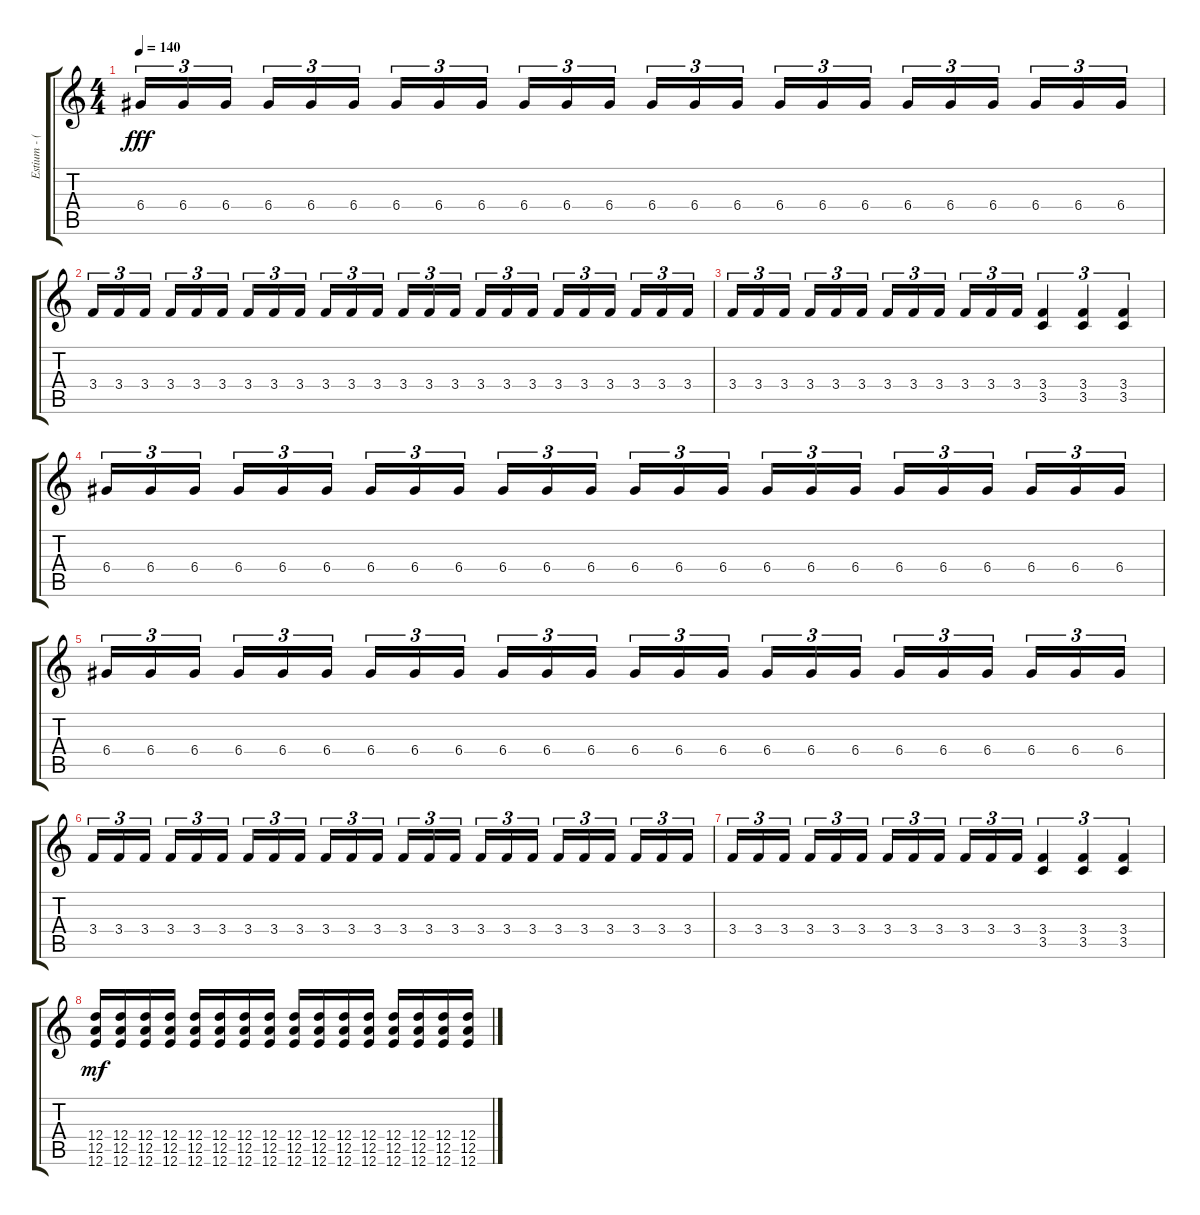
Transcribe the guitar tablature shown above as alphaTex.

\track ("Estium - (Backing Guitars)" "Estium - (") {instrument distortionguitar}
\staff {score tabs}
\tuning (E4 B3 G3 D3 A2 E2) {hide}
\ts (4 4)
\tempo 140
\clef g2
\ks c
6.4.16{tu (3 2) dy fff balance 8} 6.4.16{tu (3 2)} 6.4.16{tu (3 2)} 6.4.16{tu (3 2)} 6.4.16{tu (3 2)} 6.4.16{tu (3 2)} 6.4.16{tu (3 2)} 6.4.16{tu (3 2)} 6.4.16{tu (3 2)} 6.4.16{tu (3 2)} 6.4.16{tu (3 2)} 6.4.16{tu (3 2)} 6.4.16{tu (3 2)} 6.4.16{tu (3 2)} 6.4.16{tu (3 2)} 6.4.16{tu (3 2)} 6.4.16{tu (3 2)} 6.4.16{tu (3 2)} 6.4.16{tu (3 2)} 6.4.16{tu (3 2)} 6.4.16{tu (3 2)} 6.4.16{tu (3 2)} 6.4.16{tu (3 2)} 6.4.16{tu (3 2)} |
3.4.16{tu (3 2) volume 16 balance 8} 3.4.16{tu (3 2)} 3.4.16{tu (3 2)} 3.4.16{tu (3 2)} 3.4.16{tu (3 2)} 3.4.16{tu (3 2)} 3.4.16{tu (3 2)} 3.4.16{tu (3 2)} 3.4.16{tu (3 2)} 3.4.16{tu (3 2)} 3.4.16{tu (3 2)} 3.4.16{tu (3 2)} 3.4.16{tu (3 2)} 3.4.16{tu (3 2)} 3.4.16{tu (3 2)} 3.4.16{tu (3 2)} 3.4.16{tu (3 2)} 3.4.16{tu (3 2)} 3.4.16{tu (3 2)} 3.4.16{tu (3 2)} 3.4.16{tu (3 2)} 3.4.16{tu (3 2)} 3.4.16{tu (3 2)} 3.4.16{tu (3 2)} |
3.4.16{tu (3 2) balance 8} 3.4.16{tu (3 2)} 3.4.16{tu (3 2)} 3.4.16{tu (3 2)} 3.4.16{tu (3 2)} 3.4.16{tu (3 2)} 3.4.16{tu (3 2)} 3.4.16{tu (3 2)} 3.4.16{tu (3 2)} 3.4.16{tu (3 2)} 3.4.16{tu (3 2)} 3.4.16{tu (3 2)} (3.4 3.5).4{tu (3 2)} (3.4 3.5).4{tu (3 2)} (3.4 3.5).4{tu (3 2)} |
6.4.16{tu (3 2) balance 8} 6.4.16{tu (3 2)} 6.4.16{tu (3 2)} 6.4.16{tu (3 2)} 6.4.16{tu (3 2)} 6.4.16{tu (3 2)} 6.4.16{tu (3 2)} 6.4.16{tu (3 2)} 6.4.16{tu (3 2)} 6.4.16{tu (3 2)} 6.4.16{tu (3 2)} 6.4.16{tu (3 2)} 6.4.16{tu (3 2)} 6.4.16{tu (3 2)} 6.4.16{tu (3 2)} 6.4.16{tu (3 2)} 6.4.16{tu (3 2)} 6.4.16{tu (3 2)} 6.4.16{tu (3 2)} 6.4.16{tu (3 2)} 6.4.16{tu (3 2)} 6.4.16{tu (3 2)} 6.4.16{tu (3 2)} 6.4.16{tu (3 2)} |
6.4.16{tu (3 2) balance 8} 6.4.16{tu (3 2)} 6.4.16{tu (3 2)} 6.4.16{tu (3 2)} 6.4.16{tu (3 2)} 6.4.16{tu (3 2)} 6.4.16{tu (3 2)} 6.4.16{tu (3 2)} 6.4.16{tu (3 2)} 6.4.16{tu (3 2)} 6.4.16{tu (3 2)} 6.4.16{tu (3 2)} 6.4.16{tu (3 2)} 6.4.16{tu (3 2)} 6.4.16{tu (3 2)} 6.4.16{tu (3 2)} 6.4.16{tu (3 2)} 6.4.16{tu (3 2)} 6.4.16{tu (3 2)} 6.4.16{tu (3 2)} 6.4.16{tu (3 2)} 6.4.16{tu (3 2)} 6.4.16{tu (3 2)} 6.4.16{tu (3 2)} |
3.4.16{tu (3 2) volume 16 balance 8} 3.4.16{tu (3 2)} 3.4.16{tu (3 2)} 3.4.16{tu (3 2)} 3.4.16{tu (3 2)} 3.4.16{tu (3 2)} 3.4.16{tu (3 2)} 3.4.16{tu (3 2)} 3.4.16{tu (3 2)} 3.4.16{tu (3 2)} 3.4.16{tu (3 2)} 3.4.16{tu (3 2)} 3.4.16{tu (3 2)} 3.4.16{tu (3 2)} 3.4.16{tu (3 2)} 3.4.16{tu (3 2)} 3.4.16{tu (3 2)} 3.4.16{tu (3 2)} 3.4.16{tu (3 2)} 3.4.16{tu (3 2)} 3.4.16{tu (3 2)} 3.4.16{tu (3 2)} 3.4.16{tu (3 2)} 3.4.16{tu (3 2)} |
3.4.16{tu (3 2) balance 8} 3.4.16{tu (3 2)} 3.4.16{tu (3 2)} 3.4.16{tu (3 2)} 3.4.16{tu (3 2)} 3.4.16{tu (3 2)} 3.4.16{tu (3 2)} 3.4.16{tu (3 2)} 3.4.16{tu (3 2)} 3.4.16{tu (3 2)} 3.4.16{tu (3 2)} 3.4.16{tu (3 2)} (3.4 3.5).4{tu (3 2)} (3.4 3.5).4{tu (3 2)} (3.4 3.5).4{tu (3 2)} |
(12.4 12.5 12.6).16{dy mf} (12.4 12.5 12.6).16 (12.4 12.5 12.6).16 (12.4 12.5 12.6).16 (12.4 12.5 12.6).16 (12.4 12.5 12.6).16 (12.4 12.5 12.6).16 (12.4 12.5 12.6).16 (12.4 12.5 12.6).16 (12.4 12.5 12.6).16 (12.4 12.5 12.6).16 (12.4 12.5 12.6).16 (12.4 12.5 12.6).16 (12.4 12.5 12.6).16 (12.4 12.5 12.6).16 (12.4 12.5 12.6).16
